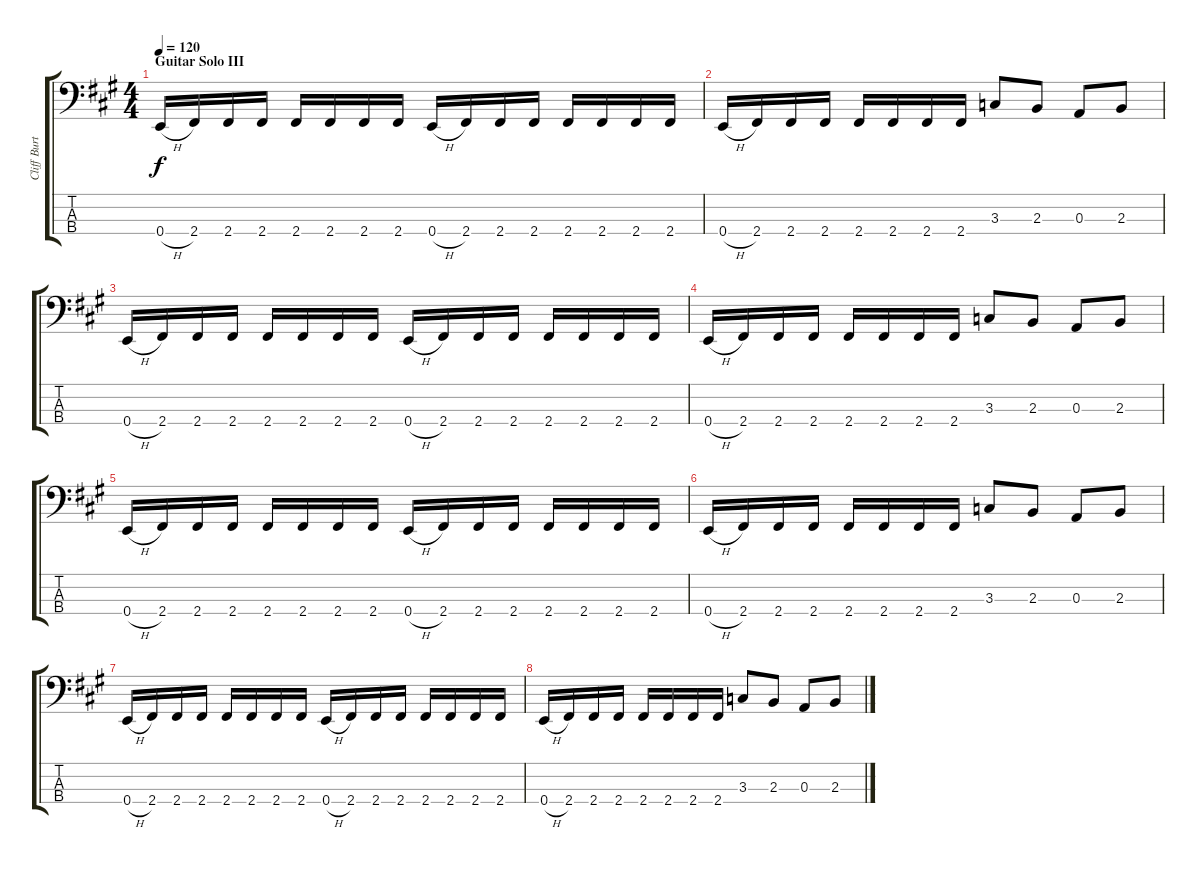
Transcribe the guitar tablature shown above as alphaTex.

\track ("Cliff Burton" "Cliff Burt") {instrument electricbassfinger}
\staff {score tabs}
\tuning (G2 D2 A1 E1) {hide}
\ts (4 4)
\section ("" "Guitar Solo III")
\tempo 120
\clef f4
\ks a
0.4{h}.16{dy f} 2.4.16 2.4.16 2.4.16 2.4.16 2.4.16 2.4.16 2.4.16 0.4{h}.16 2.4.16 2.4.16 2.4.16 2.4.16 2.4.16 2.4.16 2.4.16 |
0.4{h}.16 2.4.16 2.4.16 2.4.16 2.4.16 2.4.16 2.4.16 2.4.16 3.3.8 2.3.8 0.3.8 2.3.8 |
0.4{h}.16 2.4.16 2.4.16 2.4.16 2.4.16 2.4.16 2.4.16 2.4.16 0.4{h}.16 2.4.16 2.4.16 2.4.16 2.4.16 2.4.16 2.4.16 2.4.16 |
0.4{h}.16 2.4.16 2.4.16 2.4.16 2.4.16 2.4.16 2.4.16 2.4.16 3.3.8 2.3.8 0.3.8 2.3.8 |
0.4{h}.16 2.4.16 2.4.16 2.4.16 2.4.16 2.4.16 2.4.16 2.4.16 0.4{h}.16 2.4.16 2.4.16 2.4.16 2.4.16 2.4.16 2.4.16 2.4.16 |
0.4{h}.16 2.4.16 2.4.16 2.4.16 2.4.16 2.4.16 2.4.16 2.4.16 3.3.8 2.3.8 0.3.8 2.3.8 |
0.4{h}.16 2.4.16 2.4.16 2.4.16 2.4.16 2.4.16 2.4.16 2.4.16 0.4{h}.16 2.4.16 2.4.16 2.4.16 2.4.16 2.4.16 2.4.16 2.4.16 |
0.4{h}.16 2.4.16 2.4.16 2.4.16 2.4.16 2.4.16 2.4.16 2.4.16 3.3.8 2.3.8 0.3.8 2.3.8
